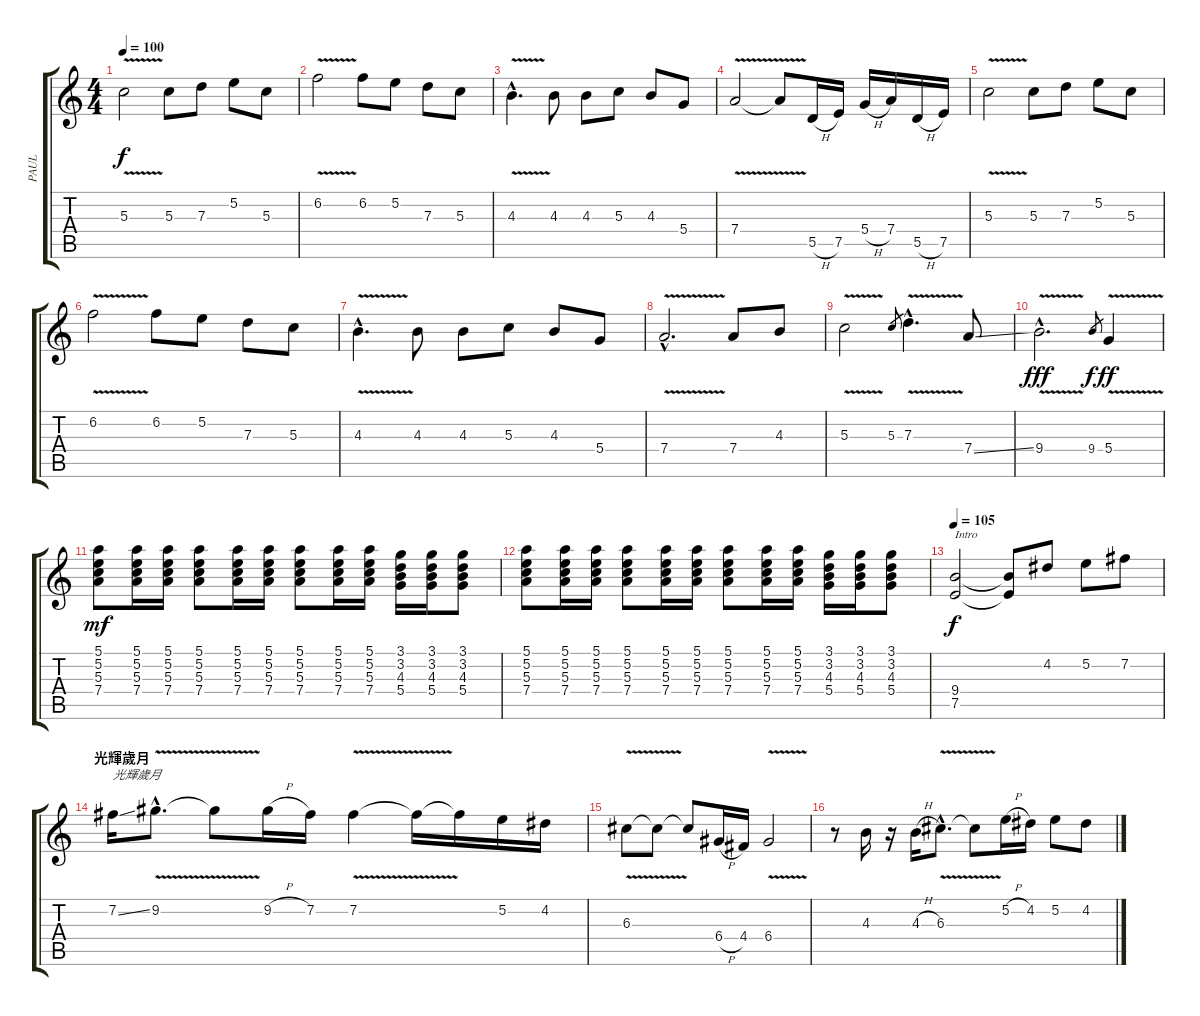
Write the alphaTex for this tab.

\track ("PAUL" "PAUL") {instrument overdrivenguitar}
\staff {score tabs}
\tuning (E4 B3 G3 D3 A2 E2) {hide}
\ts (4 4)
\tempo 100
\clef g2
\ks c
5.3{v}.2{dy f} 5.3.8 7.3.8 5.2.8 5.3.8 |
6.2{v}.2 6.2.8 5.2.8 7.3.8 5.3.8 |
4.3{v hac}.4{d} 4.3.8 4.3.8 5.3.8 4.3.8 5.4.8 |
7.4{v}.2 7.4{t}.8 5.5{h}.16 7.5.16 5.4{h}.16 7.4.16 5.5{h}.16 7.5.16 |
5.3{v}.2 5.3.8 7.3.8 5.2.8 5.3.8 |
6.2{v}.2 6.2.8 5.2.8 7.3.8 5.3.8 |
4.3{v hac}.4{d} 4.3.8 4.3.8 5.3.8 4.3.8 5.4.8 |
7.4{v hac}.2{d} 7.4.8 4.3.8 |
5.3{v}.2 5.3.8{gr} 7.3{v hac}.4{d} 7.4{ss}.8 |
9.4{v hac}.2{d dy fff} 9.4.8{gr dy f} 5.4{v}.4{dy ff} |
(5.1 5.2 5.3 7.4).8{dy mf} (5.1 5.2 5.3 7.4).16 (5.1 5.2 5.3 7.4).16 (5.1 5.2 5.3 7.4).8 (5.1 5.2 5.3 7.4).16 (5.1 5.2 5.3 7.4).16 (5.1 5.2 5.3 7.4).8 (5.1 5.2 5.3 7.4).16 (5.1 5.2 5.3 7.4).16 (3.1 3.2 4.3 5.4).16 (3.1 3.2 4.3 5.4).16 (3.1 3.2 4.3 5.4).8 |
(5.1 5.2 5.3 7.4).8 (5.1 5.2 5.3 7.4).16 (5.1 5.2 5.3 7.4).16 (5.1 5.2 5.3 7.4).8 (5.1 5.2 5.3 7.4).16 (5.1 5.2 5.3 7.4).16 (5.1 5.2 5.3 7.4).8 (5.1 5.2 5.3 7.4).16 (5.1 5.2 5.3 7.4).16 (3.1 3.2 4.3 5.4).16 (3.1 3.2 4.3 5.4).16 (3.1 3.2 4.3 5.4).8 |
\tempo 105
(9.4 7.5).2{txt "Intro" dy f} (9.4{t} 7.5{t}).8 4.2.8 5.2.8 7.2.8 |
\section ("" "光輝歲月  ")
7.2{ss}.16{txt "光輝歲月  "} 9.2{v hac}.8{d} 9.2{t}.8 9.2{h}.16 7.2.16 7.2{v}.4 7.2{t}.16 7.2{t}.16 5.2.16 4.2.16 |
6.3{v}.8 6.3{t}.8 6.3{t}.8 6.4{h}.16 4.4.16 6.4{v}.2 |
r.8 4.3.16 r.16 4.3{h}.16 6.3{v hac}.8{d} 6.3{t}.8 5.2{h}.16 4.2.16 5.2.8 4.2.8
